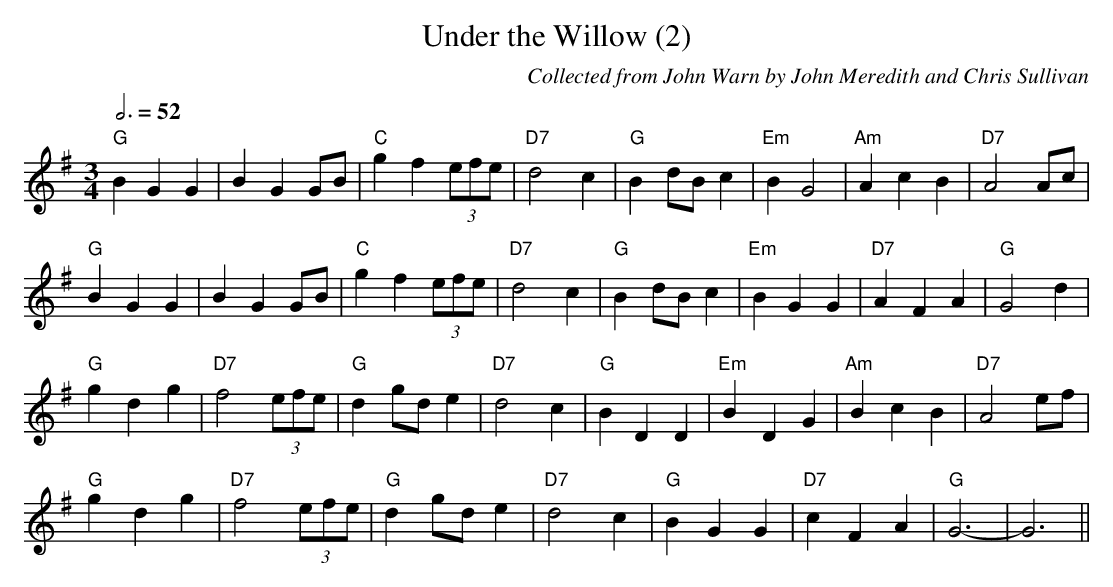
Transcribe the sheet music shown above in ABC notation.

X:1
T:Under the Willow (2)
M:3/4
L:1/8
Q:3/4=52
C:Collected from John Warn by John Meredith and Chris Sullivan
K:G
"G"B2 G2 G2|B2 G2 GB|"C"g2 f2 (3efe|"D7"d4 c2|"G"B2 dB c2|"Em"B2 G4|"Am"A2 c2 B2|"D7"A4 Ac|
"G"B2 G2 G2|B2 G2 GB|"C"g2 f2 (3efe|"D7"d4 c2|"G"B2 dB c2|"Em"B2 G2G2|"D7"A2 F2 A2|"G"G4 d2|
"G"g2 d2 g2|"D7"f4 (3efe|"G"d2 gd e2|"D7"d4 c2|"G"B2 D2 D2|"Em"B2 D2 G2|"Am"B2 c2 B2|"D7"A4 ef|
"G"g2 d2 g2|"D7"f4 (3efe|"G"d2 gd e2|"D7"d4 c2|"G"B2 G2 G2|"D7"c2 F2 A2|"G"G6-|G6||
